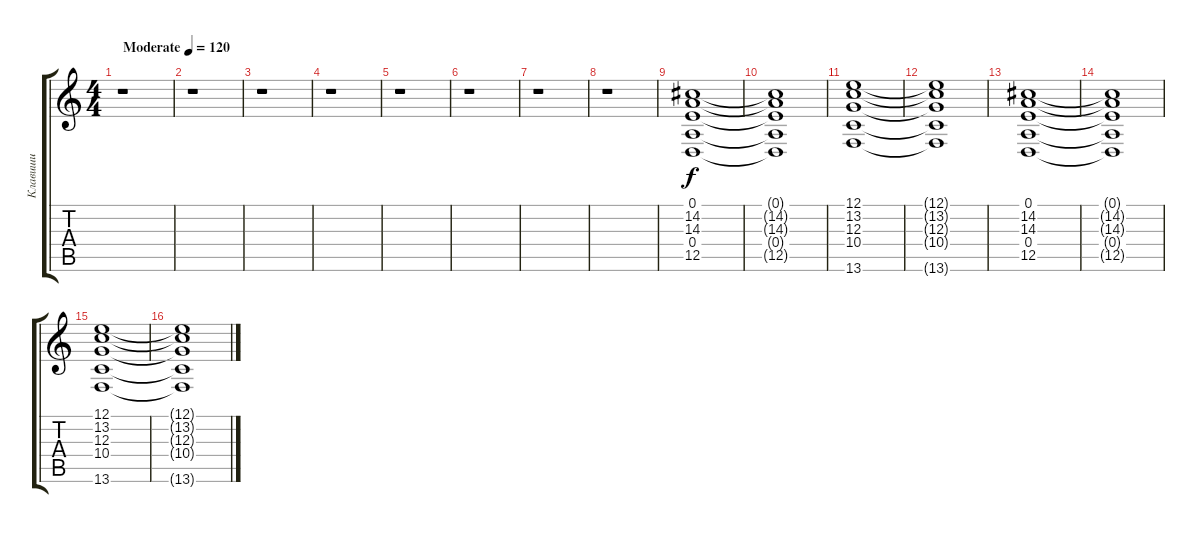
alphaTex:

\track ("Клавиши" "Клавиши") {instrument synthstrings1}
\staff {score tabs}
\tuning (E4 B3 G3 D3 A2 E2) {hide}
\ts (4 4)
\tempo (120 "Moderate")
\clef g2
\ks c
r.1{dy f instrument synthstrings1} |
r.1 |
r.1 |
r.1 |
r.1 |
r.1 |
r.1 |
r.1 |
(0.1 14.2 14.3 0.4 12.5).1 |
(0.1{t} 14.2{t} 14.3{t} 0.4{t} 12.5{t}).1 |
(12.1 13.2 12.3 10.4 13.6).1 |
(12.1{t} 13.2{t} 12.3{t} 10.4{t} 13.6{t}).1 |
(0.1 14.2 14.3 0.4 12.5).1 |
(0.1{t} 14.2{t} 14.3{t} 0.4{t} 12.5{t}).1 |
(12.1 13.2 12.3 10.4 13.6).1 |
(12.1{t} 13.2{t} 12.3{t} 10.4{t} 13.6{t}).1
